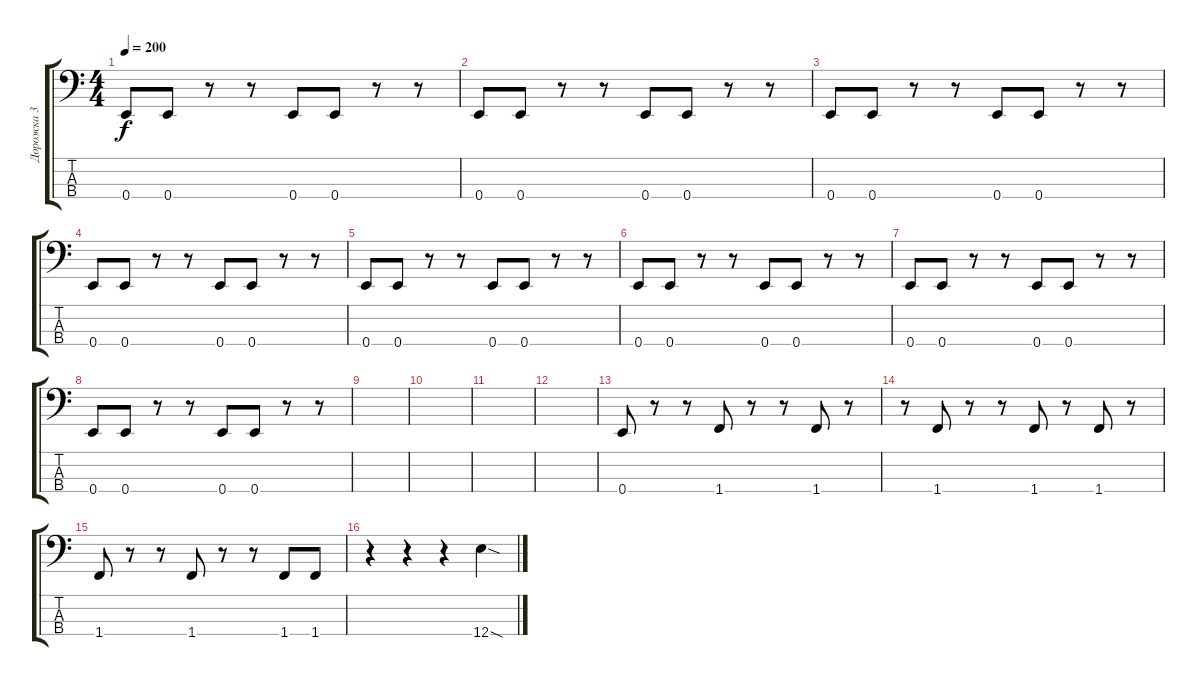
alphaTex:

\track ("Дорожка 3" "Дорожка 3") {instrument electricbasspick}
\staff {score tabs}
\tuning (G2 D2 A1 E1) {hide}
\ts (4 4)
\tempo 200
\clef f4
\ks c
0.4.8{dy f} 0.4.8 r.8 r.8 0.4.8 0.4.8 r.8 r.8 |
0.4.8 0.4.8 r.8 r.8 0.4.8 0.4.8 r.8 r.8 |
0.4.8 0.4.8 r.8 r.8 0.4.8 0.4.8 r.8 r.8 |
0.4.8 0.4.8 r.8 r.8 0.4.8 0.4.8 r.8 r.8 |
0.4.8 0.4.8 r.8 r.8 0.4.8 0.4.8 r.8 r.8 |
0.4.8 0.4.8 r.8 r.8 0.4.8 0.4.8 r.8 r.8 |
0.4.8 0.4.8 r.8 r.8 0.4.8 0.4.8 r.8 r.8 |
0.4.8 0.4.8 r.8 r.8 0.4.8 0.4.8 r.8 r.8 |
|
|
|
|
0.4.8 r.8 r.8 1.4.8 r.8 r.8 1.4.8 r.8 |
r.8 1.4.8 r.8 r.8 1.4.8 r.8 1.4.8 r.8 |
1.4.8 r.8 r.8 1.4.8 r.8 r.8 1.4.8 1.4.8 |
r.4 r.4 r.4 12.4{sod}.4
